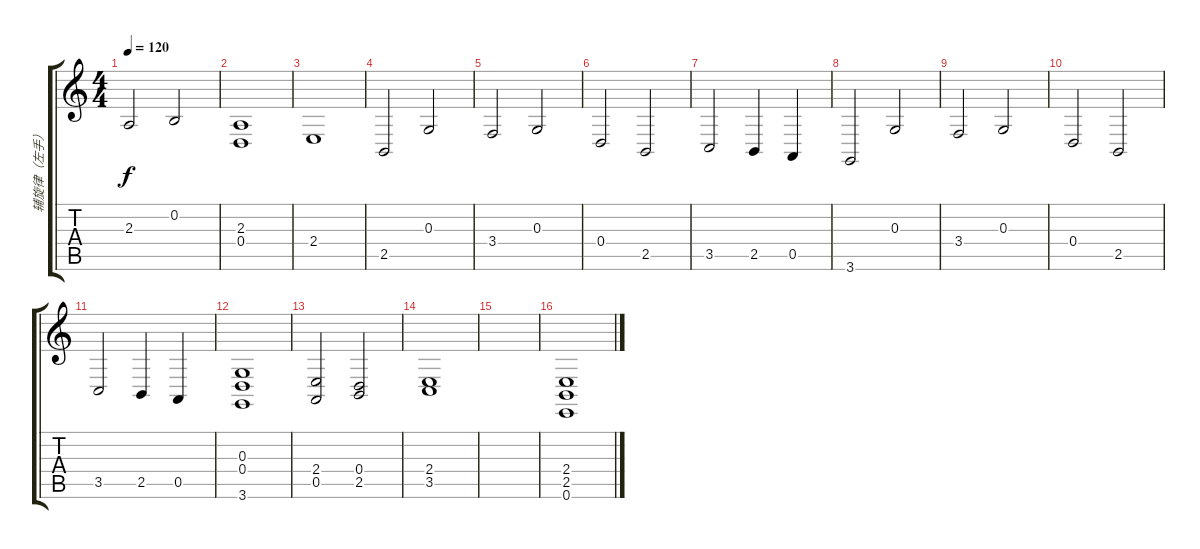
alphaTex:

\track ("辅旋律（左手）" "辅旋律（左手）") {instrument acousticgrandpiano}
\staff {score tabs}
\tuning (E4 B3 G3 D3 A2 E2) {hide}
\ts (4 4)
\tempo 120
\clef g2
\ks c
2.3.2{dy f} 0.2.2 |
(2.3 0.4).1 |
2.4.1 |
2.5.2 0.3.2 |
3.4.2 0.3.2 |
0.4.2 2.5.2 |
3.5.2 2.5.4 0.5.4 |
3.6.2 0.3.2 |
3.4.2 0.3.2 |
0.4.2 2.5.2 |
3.5.2 2.5.4 0.5.4 |
(0.3 0.4 3.6).1 |
(2.4 0.5).2 (0.4 2.5).2 |
(2.4 3.5).1 |
|
(2.4 2.5 0.6).1
